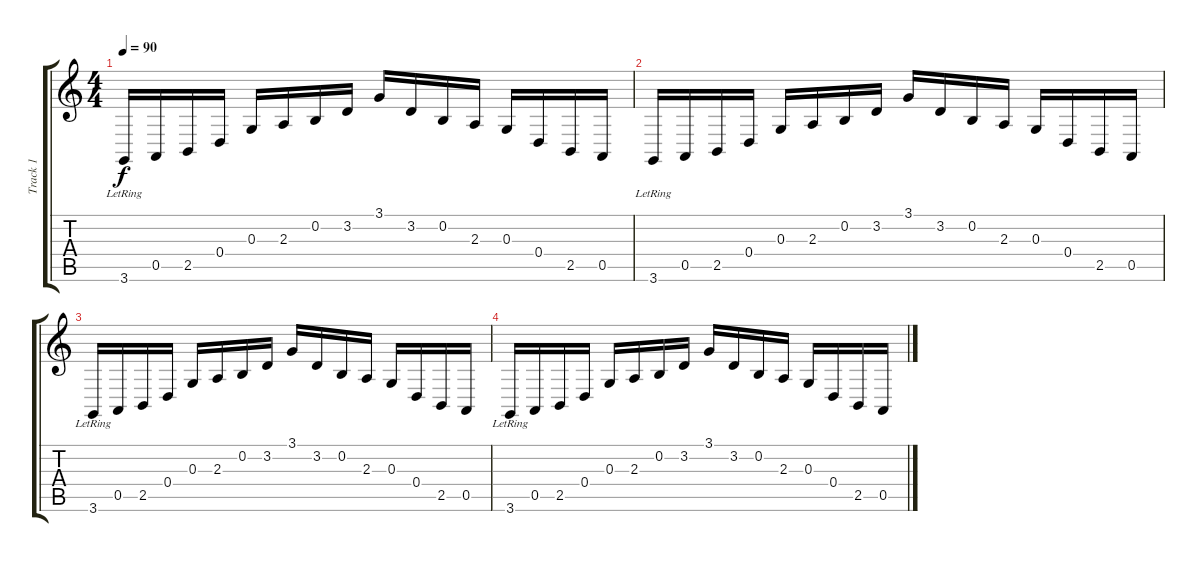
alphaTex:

\track ("Track 1" "Track 1") {instrument orchestralharp}
\staff {score tabs}
\tuning (E4 B3 G3 D3 A2 E2) {hide}
\ts (4 4)
\tempo 90
\clef g2
\ks c
3.6{lr}.16{dy f volume 0} 0.5.16 2.5.16 0.4.16 0.3.16 2.3.16 0.2.16 3.2.16 3.1.16 3.2.16 0.2.16 2.3.16 0.3.16 0.4.16 2.5.16 0.5.16 |
3.6{lr}.16 0.5.16 2.5.16 0.4.16 0.3.16 2.3.16 0.2.16 3.2.16 3.1.16 3.2.16 0.2.16 2.3.16 0.3.16 0.4.16 2.5.16 0.5.16 |
3.6{lr}.16 0.5.16 2.5.16 0.4.16 0.3.16 2.3.16 0.2.16 3.2.16 3.1.16 3.2.16 0.2.16 2.3.16 0.3.16 0.4.16 2.5.16 0.5.16 |
3.6{lr}.16 0.5.16 2.5.16 0.4.16 0.3.16 2.3.16 0.2.16 3.2.16 3.1.16 3.2.16 0.2.16 2.3.16 0.3.16 0.4.16 2.5.16 0.5.16
